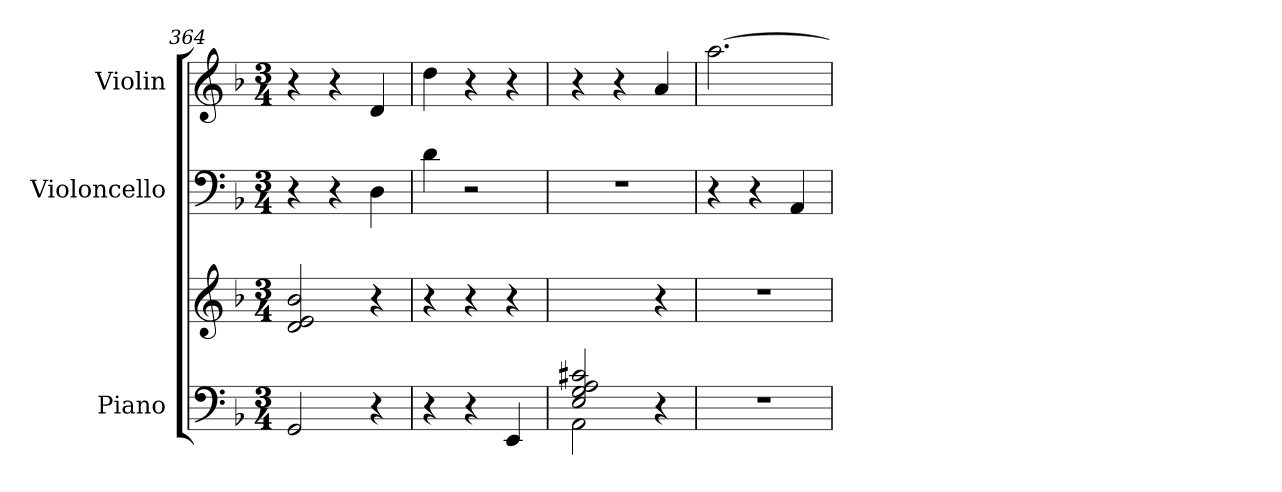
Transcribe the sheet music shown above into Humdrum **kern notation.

**kern	**kern	**kern	**kern
*part3	*part3	*part2	*part1
*staff4	*staff3	*staff2	*staff1
*I"Piano	*	*I"Violoncello	*I"Violin
*I'Pno	*	*I'Vc	*I'Vln
*clefF4	*clefG2	*clefF4	*clefG2
*k[b-]	*k[b-]	*k[b-]	*k[b-]
*M3/4	*M3/4	*M3/4	*M3/4
=364	=364	=364	=364
2GG/	2d/ 2e/ 2b-/	4r	4r
.	.	4r	4r
4r	4r	4D\	4d/
=365	=365	=365	=365
4r	4r	4d\	4dd\
4r	4r	2r	4r
4EE/	4r	.	4r
=366	=366	=366	=366
*^	*	*	*
2E/ 2G/ 2A/ 2c#X/	2AA\	2ryy	2.r	4r
.	.	.	.	4r
4ryy	4r	4r	.	4a/
*v	*v	*	*	*
=367	=367	=367	=367
2.r	2.r	4r	[2.aa\
.	.	4r	.
.	.	4AA/	.
=	=	=	=
*-	*-	*-	*-
